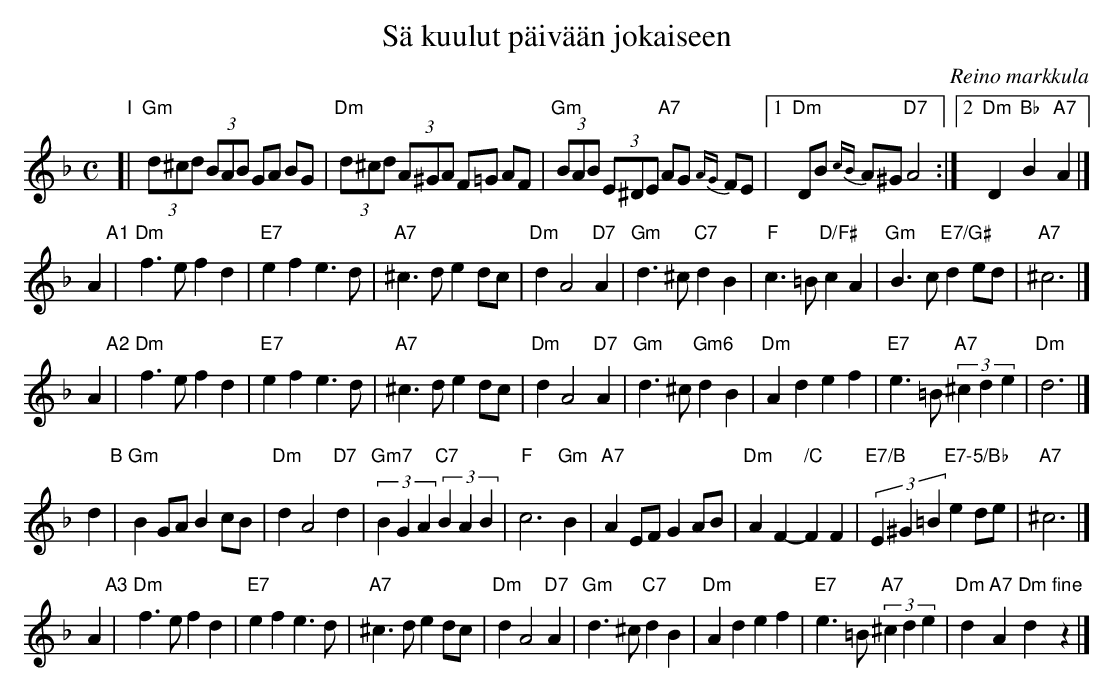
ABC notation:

X:1
T: S\"a kuulut p\"aiv\"a\"an jokaiseen
C: Reino markkula
M: C
L: 1/8
K: Dm
"I"\
[| "Gm"(3d^cd (3BAB GA BG | "Dm"(3d^cd (3A^GA F=G AF | "Gm"(3BAB (3E^DE "A7"AG {AG}FE \
|1 "Dm"DB {cB}A^G "D7"A4 :|2 "Dm"D2 y "Bb"B2 y "A7"A2 |]
A2 "A1"\
| "Dm"f3 e f2 d2 | "E7"e2 f2 e3 d | "A7"^c3 d e2 dc | "Dm"d2 A4 "D7"A2 \
| "Gm"d3 ^c "C7"d2 B2 | "F"c3 =B "D/F#"c2 A2 | "Gm"B3 c "E7/G#"d2 ed | "A7"^c6 |]
A2 "A2"\
| "Dm"f3 e f2 d2 | "E7"e2 f2 e3 d | "A7"^c3 d e2 dc | "Dm"d2 A4 "D7"A2 \
| "Gm"d3^c "Gm6"d2B2 | "Dm"A2 d2 e2 f2 | "E7"e3 =B "A7"(3^c2 d2 e2 | "Dm"d6 |]
d2 "B"\
| "Gm"B2 GA B2 cB | "Dm"d2 A4 "D7"d2 | "Gm7"(3B2 G2 A2 "C7"(3B2 A2 B2 | "F"c6 "Gm"B2 \
| "A7"A2 EF G2 AB | "Dm"A2 F2- "/C"F2F2 | "E7/B"(3E2 ^G2 =B2 "E7-5/Bb"e2 de | "A7"^c6 |]
A2 "A3"\
| "Dm"f3 e f2 d2 | "E7"e2 f2 e3 d | "A7"^c3 d e2 dc | "Dm"d2 A4 "D7"A2 \
| "Gm"d3 ^c "C7"d2 B2 | "Dm"A2 d2 e2 f2 | "E7"e3 =B "A7"(3^c2 d2 e2 | "Dm"d2 "A7"A2 "Dm"d2 "fine"z2 |]
